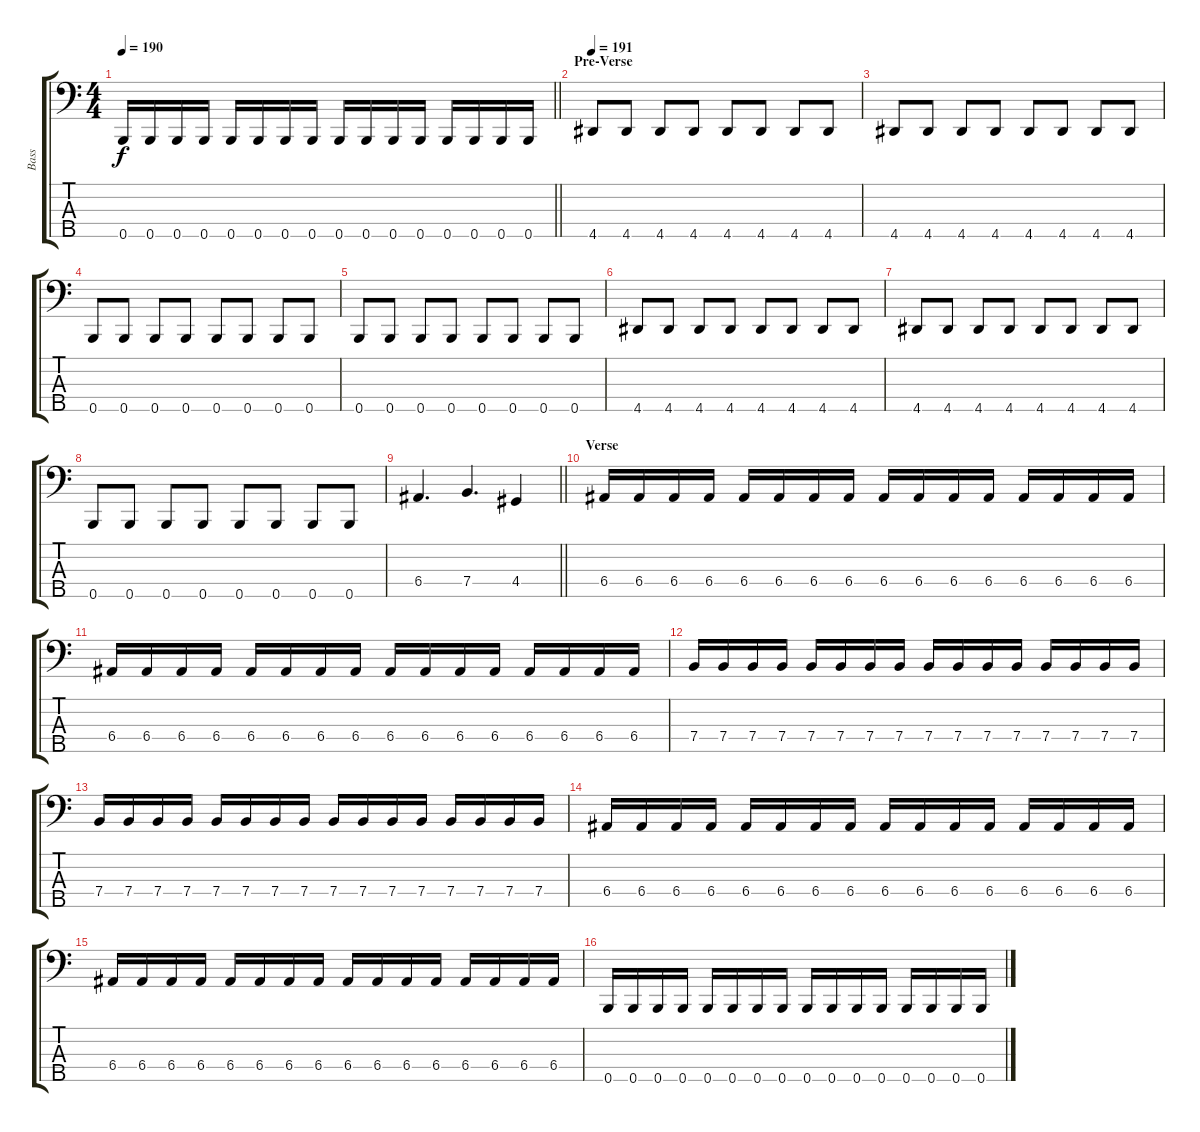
\track ("Bass" "Bass") {instrument electricbassfinger}
\staff {score tabs}
\tuning (G2 D2 A1 E1 B0) {hide}
\ts (4 4)
\tempo 190
\clef f4
\barLineRight lightlight
\ks c
0.5.16{dy f} 0.5.16 0.5.16 0.5.16 0.5.16 0.5.16 0.5.16 0.5.16 0.5.16 0.5.16 0.5.16 0.5.16 0.5.16 0.5.16 0.5.16 0.5.16 |
\section ("" "Pre-Verse")
\tempo 191
4.5.8 4.5.8 4.5.8 4.5.8 4.5.8 4.5.8 4.5.8 4.5.8 |
4.5.8 4.5.8 4.5.8 4.5.8 4.5.8 4.5.8 4.5.8 4.5.8 |
0.5.8 0.5.8 0.5.8 0.5.8 0.5.8 0.5.8 0.5.8 0.5.8 |
0.5.8 0.5.8 0.5.8 0.5.8 0.5.8 0.5.8 0.5.8 0.5.8 |
4.5.8 4.5.8 4.5.8 4.5.8 4.5.8 4.5.8 4.5.8 4.5.8 |
4.5.8 4.5.8 4.5.8 4.5.8 4.5.8 4.5.8 4.5.8 4.5.8 |
0.5.8 0.5.8 0.5.8 0.5.8 0.5.8 0.5.8 0.5.8 0.5.8 |
\barLineRight lightlight
6.4.4{d} 7.4.4{d} 4.4.4 |
\section ("" "Verse")
6.4.16 6.4.16 6.4.16 6.4.16 6.4.16 6.4.16 6.4.16 6.4.16 6.4.16 6.4.16 6.4.16 6.4.16 6.4.16 6.4.16 6.4.16 6.4.16 |
6.4.16 6.4.16 6.4.16 6.4.16 6.4.16 6.4.16 6.4.16 6.4.16 6.4.16 6.4.16 6.4.16 6.4.16 6.4.16 6.4.16 6.4.16 6.4.16 |
7.4.16 7.4.16 7.4.16 7.4.16 7.4.16 7.4.16 7.4.16 7.4.16 7.4.16 7.4.16 7.4.16 7.4.16 7.4.16 7.4.16 7.4.16 7.4.16 |
7.4.16 7.4.16 7.4.16 7.4.16 7.4.16 7.4.16 7.4.16 7.4.16 7.4.16 7.4.16 7.4.16 7.4.16 7.4.16 7.4.16 7.4.16 7.4.16 |
6.4.16 6.4.16 6.4.16 6.4.16 6.4.16 6.4.16 6.4.16 6.4.16 6.4.16 6.4.16 6.4.16 6.4.16 6.4.16 6.4.16 6.4.16 6.4.16 |
6.4.16 6.4.16 6.4.16 6.4.16 6.4.16 6.4.16 6.4.16 6.4.16 6.4.16 6.4.16 6.4.16 6.4.16 6.4.16 6.4.16 6.4.16 6.4.16 |
0.5.16 0.5.16 0.5.16 0.5.16 0.5.16 0.5.16 0.5.16 0.5.16 0.5.16 0.5.16 0.5.16 0.5.16 0.5.16 0.5.16 0.5.16 0.5.16
